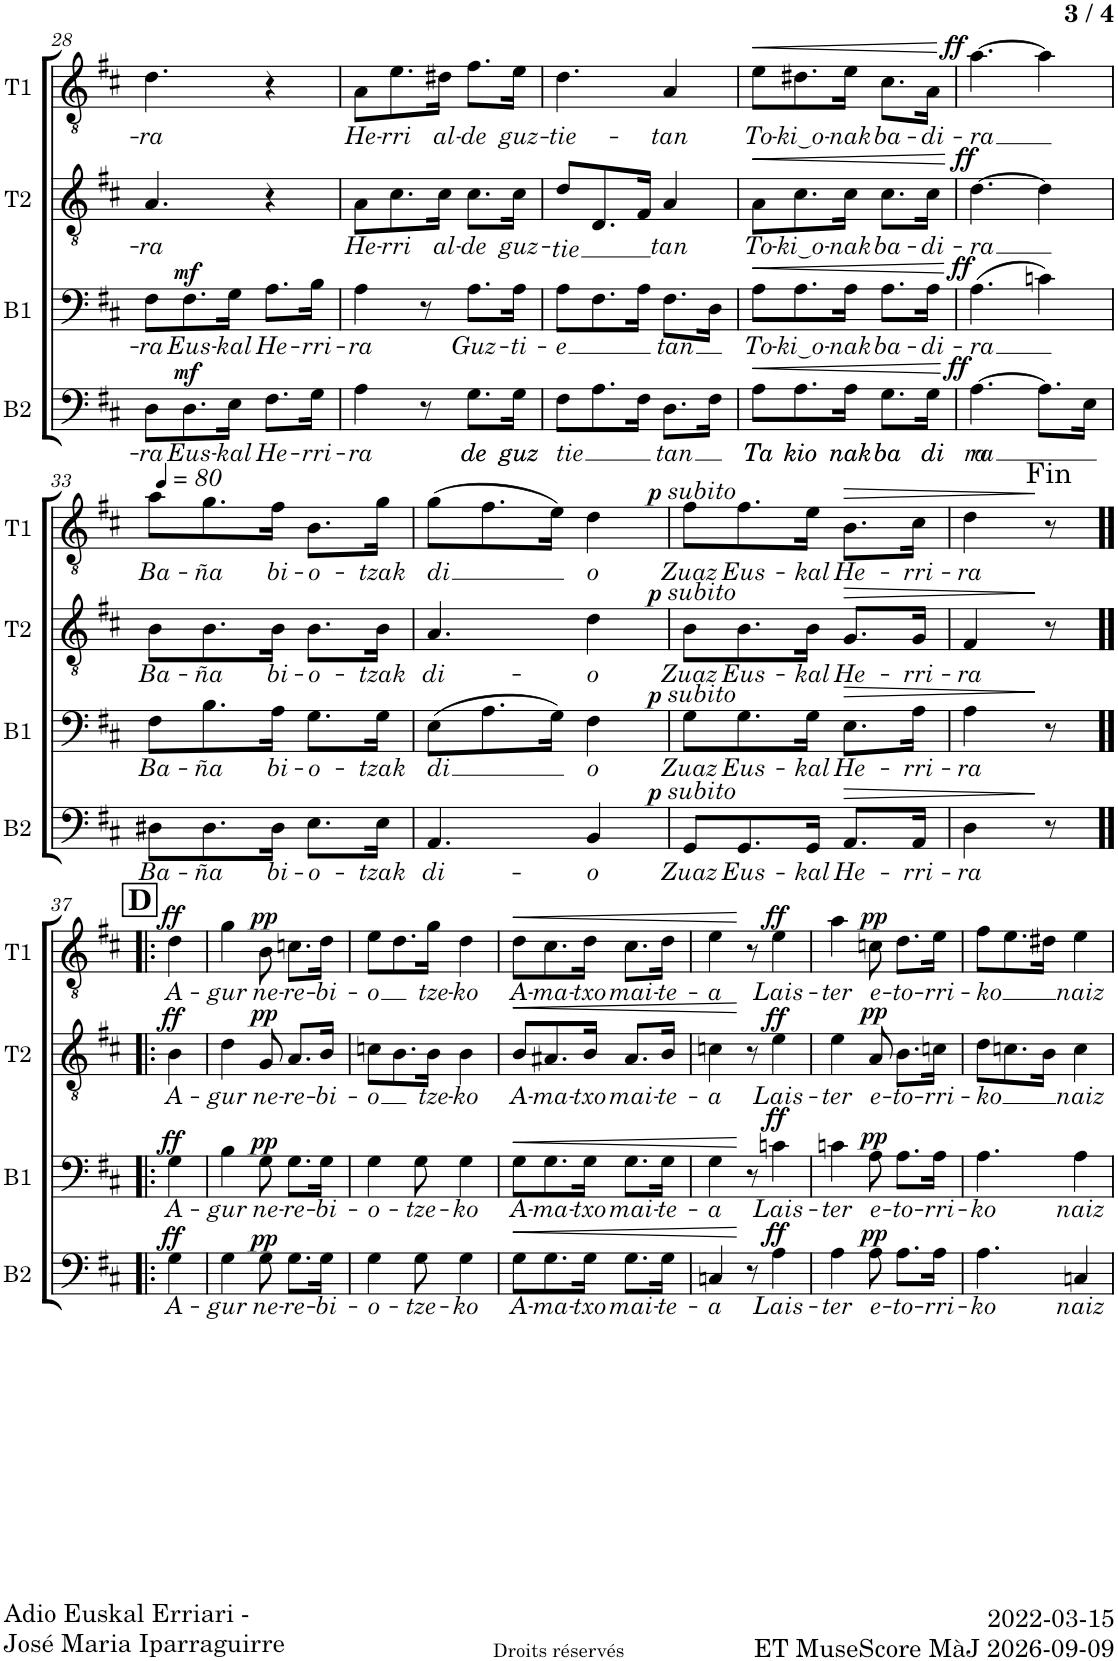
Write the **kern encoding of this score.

**kern	**text	**dynam	**kern	**text	**dynam	**kern	**text	**dynam	**kern	**text	**dynam
*part4	*part4	*part4	*part3	*part3	*part3	*part2	*part2	*part2	*part1	*part1	*part1
*staff4	*staff4	*staff4	*staff3	*staff3	*staff3	*staff2	*staff2	*staff2	*staff1	*staff1	*staff1
*I"Basse	*	*	*I"Baryton	*	*	*I"Ténor 2	*	*	*I"Ténor 1	*	*
*I'B2	*	*	*I'B1	*	*	*I'T2	*	*	*I'T1	*	*
!!LO:PB:g=z
*clefF4	*	*	*clefF4	*	*	*clefGv2	*	*	*clefGv2	*	*
*k[f#c#]	*	*	*k[f#c#]	*	*	*k[f#c#]	*	*	*k[f#c#]	*	*
*M5/8	*	*	*M5/8	*	*	*M5/8	*	*	*M5/8	*	*
=28	=28	=28	=28	=28	=28	=28	=28	=28	=28	=28	=28
!	!LO:LY:b	!	!	!LO:LY:b	!	!	!LO:LY:b	!	!	!LO:LY:b	!
8D\L	-ra	.	8F#\L	-ra	.	4.A/	-ra	.	4.d\	-ra	.
!	!LO:LY:b	!LO:DY:a	!	!LO:LY:b	!LO:DY:a	!	!	!	!	!	!
8.D\	Eus-	mf	8.F#\	Eus-	mf	.	.	.	.	.	.
!	!LO:LY:b	!	!	!LO:LY:b	!	!	!	!	!	!	!
16E\Jk	-kal	.	16G\Jk	-kal	.	.	.	.	.	.	.
!	!LO:LY:b	!	!	!LO:LY:b	!	!	!	!	!	!	!
8.F#\L	He-	.	8.A\L	He-	.	4r	.	.	4r	.	.
!	!LO:LY:b	!	!	!LO:LY:b	!	!	!	!	!	!	!
16G\Jk	-rri-	.	16B\Jk	-rri-	.	.	.	.	.	.	.
=29	=29	=29	=29	=29	=29	=29	=29	=29	=29	=29	=29
!	!LO:LY:b	!	!	!LO:LY:b	!	!	!LO:LY:b	!	!	!LO:LY:b	!
4A\	-ra	.	4A\	-ra	.	8A\L	He-	.	8A\L	He-	.
!	!	!	!	!	!	!	!LO:LY:b	!	!	!LO:LY:b	!
.	.	.	.	.	.	8.c#\	-rri	.	8.e\	-rri	.
8r	.	.	8r	.	.	.	.	.	.	.	.
!	!	!	!	!	!	!	!LO:LY:b	!	!	!LO:LY:b	!
.	.	.	.	.	.	16c#\Jk	al-	.	16d#X\Jk	al-	.
!	!LO:LY:b	!	!	!LO:LY:b	!	!	!LO:LY:b	!	!	!LO:LY:b	!
8.G\L	de	.	8.A\L	Guz-	.	8.c#\L	-de	.	8.f#\L	-de	.
!	!LO:LY:b	!	!	!LO:LY:b	!	!	!LO:LY:b	!	!	!LO:LY:b	!
16G\Jk	guz	.	16A\Jk	-ti-	.	16c#\Jk	guz-	.	16e\Jk	guz-	.
=30	=30	=30	=30	=30	=30	=30	=30	=30	=30	=30	=30
!	!LO:LY:b	!	!	!LO:LY:b	!	!	!LO:LY:b	!	!	!LO:LY:b	!
8F#\L	tie	.	8A\L	-e	.	8d/L	-tie	.	4.d\	-tie-	.
8.A\	.	.	8.F#\	.	.	8.D/	.	.	.	.	.
16F#\Jk	.	.	16A\Jk	.	.	16F#/Jk	.	.	.	.	.
!	!LO:LY:b	!	!	!LO:LY:b	!	!	!LO:LY:b	!	!	!LO:LY:b	!
8.D\L	tan	.	8.F#\L	tan	.	4A/	tan	.	4A/	-tan	.
16F#\Jk	.	.	16D\Jk	.	.	.	.	.	.	.	.
=31	=31	=31	=31	=31	=31	=31	=31	=31	=31	=31	=31
!	!LO:LY:b	!LO:HP:b	!	!LO:LY:b	!LO:HP:b	!	!LO:LY:b	!LO:HP:b	!	!LO:LY:b	!LO:HP:b
8A\L	Ta	<	8A\L	To-	<	8A\L	To-	<	8e\L	To-	<
!	!LO:LY:b	!	!	!LO:LY:b	!	!	!LO:LY:b	!	!	!LO:LY:b	!
8.A\	kio	.	8.A\	-ki ͜ o-	.	8.c#\	-ki ͜ o-	.	8.d#X\	-ki ͜ o-	.
!	!LO:LY:b	!	!	!LO:LY:b	!	!	!LO:LY:b	!	!	!LO:LY:b	!
16A\Jk	nak	.	16A\Jk	nak	.	16c#\Jk	nak	.	16e\Jk	nak	.
!	!LO:LY:b	!	!	!LO:LY:b	!	!	!LO:LY:b	!	!	!LO:LY:b	!
8.G\L	ba	.	8.A\L	ba-	.	8.c#\L	ba-	.	8.c#\L	ba-	.
!	!LO:LY:b	!	!	!LO:LY:b	!	!	!LO:LY:b	!	!	!LO:LY:b	!
16G\Jk	di	.	16A\Jk	-di-	.	16c#\Jk	-di-	.	16A\Jk	-di-	.
.	.	[	.	.	[	.	.	[	.	.	[
=32	=32	=32	=32	=32	=32	=32	=32	=32	=32	=32	=32
!	!LO:LY:b	!LO:DY:a	!	!LO:LY:b	!LO:DY:a	!	!LO:LY:b	!LO:DY:a	!	!LO:LY:b	!LO:DY:a
[4.A\	ra	ff	(4.A\	-ra	ff	[4.d\	-ra	ff	[4.a\	-ra	ff
8.A\L]	.	.	4cn\)	.	.	4d\]	.	.	4a\]	.	.
16E\Jk	.	.	.	.	.	.	.	.	.	.	.
!!LO:LB:g=z
=33	=33	=33	=33	=33	=33	=33	=33	=33	=33	=33	=33
*	*	*	*	*	*	*	*	*	*MM80	*	*
!	!LO:LY:b	!	!	!LO:LY:b	!	!	!LO:LY:b	!	!	!LO:LY:b	!
8D#X\L	Ba-	.	8F#\L	Ba-	.	8B\L	Ba-	.	8a\L	Ba-	.
!	!LO:LY:b	!	!	!LO:LY:b	!	!	!LO:LY:b	!	!	!LO:LY:b	!
8.D#\	-ña	.	8.B\	-ña	.	8.B\	-ña	.	8.g\	-ña	.
!	!LO:LY:b	!	!	!LO:LY:b	!	!	!LO:LY:b	!	!	!LO:LY:b	!
16D#\Jk	bi-	.	16A\Jk	bi-	.	16B\Jk	bi-	.	16f#\Jk	bi-	.
!	!LO:LY:b	!	!	!LO:LY:b	!	!	!LO:LY:b	!	!	!LO:LY:b	!
8.E\L	-o-	.	8.G\L	-o-	.	8.B\L	-o-	.	8.B\L	-o-	.
!	!LO:LY:b	!	!	!LO:LY:b	!	!	!LO:LY:b	!	!	!LO:LY:b	!
16E\Jk	-tzak	.	16G\Jk	-tzak	.	16B\Jk	-tzak	.	16g\Jk	-tzak	.
=34	=34	=34	=34	=34	=34	=34	=34	=34	=34	=34	=34
!	!LO:LY:b	!	!	!LO:LY:b	!	!	!LO:LY:b	!	!	!LO:LY:b	!
4.AA/	di-	.	(8E\L	-di	.	4.A/	di-	.	(8g\L	-di	.
.	.	.	8.A\	.	.	.	.	.	8.f#\	.	.
.	.	.	16G\Jk)	.	.	.	.	.	16e\Jk)	.	.
!	!LO:LY:b	!	!	!LO:LY:b	!	!	!LO:LY:b	!	!	!LO:LY:b	!
4BB/	o	.	4F#\	o	.	4d\	o	.	4d\	o	.
=35	=35	=35	=35	=35	=35	=35	=35	=35	=35	=35	=35
!	!LO:LY:b	!LO:DY:a	!	!LO:LY:b	!	!	!LO:LY:b	!	!	!LO:LY:b	!
!	!	!LO:DY:n=1:a	!	!	!LO:DY:a	!	!	!	!	!	!
!	!	!	!	!	!LO:DY:n=1:a	!	!	!LO:DY:a	!	!	!
!	!	!	!	!	!	!	!	!LO:DY:n=1:a	!	!	!LO:DY:a
!	!	!	!	!	!	!	!	!	!	!	!LO:DY:n=1:a
8GG/L	Zuaz	p other-dynamics	8G\L	Zuaz	p other-dynamics	8B\L	Zuaz	p other-dynamics	8f#\L	Zuaz	p other-dynamics
!	!LO:LY:b	!	!	!LO:LY:b	!	!	!LO:LY:b	!	!	!LO:LY:b	!
8.GG/	Eus-	.	8.G\	Eus-	.	8.B\	Eus-	.	8.f#\	Eus-	.
!	!LO:LY:b	!	!	!LO:LY:b	!	!	!LO:LY:b	!	!	!LO:LY:b	!
16GG/Jk	-kal	.	16G\Jk	-kal	.	16B\Jk	-kal	.	16e\Jk	-kal	.
!	!LO:LY:b	!LO:HP:b	!	!LO:LY:b	!LO:HP:b	!	!LO:LY:b	!LO:HP:b	!	!LO:LY:b	!LO:HP:b
8.AA/L	He-	>	8.E\L	He-	>	8.G/L	He-	>	8.B\L	He-	>
!	!LO:LY:b	!	!	!LO:LY:b	!	!	!LO:LY:b	!	!	!LO:LY:b	!
16AA/Jk	-rri-	.	16A\Jk	-rri-	.	16G/Jk	-rri-	.	16c#\Jk	-rri-	.
=36	=36	=36	=36	=36	=36	=36	=36	=36	=36	=36	=36
!	!LO:LY:b	!	!	!LO:LY:b	!	!	!LO:LY:b	!	!	!LO:LY:b	!
4D\	-ra	.	4A\	-ra	.	4F#/	-ra	.	4d\	-ra	.
8r	.	]	8r	.	]	8r	.	]	8r	.	]
!	!	!	!	!	!	!	!	!	!LO:TX:a:t=<font size="14"/>Fin	!	!
!!LO:LB:g=z
!!LO:REH:place=s1:a:B:cj:fs=14:t=D
=37!|:	=37!|:	=37!|:	=37!|:	=37!|:	=37!|:	=37!|:	=37!|:	=37!|:	=37!|:	=37!|:	=37!|:
*k[f#c#]	*	*	*k[f#c#]	*	*	*k[f#c#]	*	*	*k[f#c#]	*	*
!	!LO:LY:b	!LO:DY:a	!	!LO:LY:b	!LO:DY:a	!	!LO:LY:b	!LO:DY:a	!	!LO:LY:b	!LO:DY:a
4G\	A-	ff	4G\	A-	ff	4B\	A-	ff	4d\	A-	ff
=38	=38	=38	=38	=38	=38	=38	=38	=38	=38	=38	=38
!	!LO:LY:b	!	!	!LO:LY:b	!	!	!LO:LY:b	!	!	!LO:LY:b	!
4G\	-gur	.	4B\	-gur	.	4d\	-gur	.	4g\	-gur	.
!	!LO:LY:b	!LO:DY:a	!	!LO:LY:b	!LO:DY:a	!	!LO:LY:b	!LO:DY:a	!	!LO:LY:b	!LO:DY:a
8G\	ne-	pp	8G\	ne-	pp	8G/	ne-	pp	8B\	ne-	pp
!	!LO:LY:b	!	!	!LO:LY:b	!	!	!LO:LY:b	!	!	!LO:LY:b	!
8.G\L	-re-	.	8.G\L	-re-	.	8.A/L	-re-	.	8.cn\L	-re-	.
!	!LO:LY:b	!	!	!LO:LY:b	!	!	!LO:LY:b	!	!	!LO:LY:b	!
16G\Jk	-bi-	.	16G\Jk	-bi-	.	16B/Jk	-bi-	.	16d\Jk	-bi-	.
=39	=39	=39	=39	=39	=39	=39	=39	=39	=39	=39	=39
!	!LO:LY:b	!	!	!LO:LY:b	!	!	!LO:LY:b	!	!	!LO:LY:b	!
4G\	-o-	.	4G\	-o-	.	8cn\L	-o	.	8e\L	-o	.
.	.	.	.	.	.	8.B\	.	.	8.d\	.	.
!	!LO:LY:b	!	!	!LO:LY:b	!	!	!	!	!	!	!
8G\	-tze-	.	8G\	-tze-	.	.	.	.	.	.	.
!	!	!	!	!	!	!	!LO:LY:b	!	!	!LO:LY:b	!
.	.	.	.	.	.	16B\Jk	tze-	.	16g\Jk	tze-	.
!	!LO:LY:b	!	!	!LO:LY:b	!	!	!LO:LY:b	!	!	!LO:LY:b	!
4G\	-ko	.	4G\	-ko	.	4B\	-ko	.	4d\	-ko	.
=40	=40	=40	=40	=40	=40	=40	=40	=40	=40	=40	=40
!	!LO:LY:b	!LO:HP:b	!	!LO:LY:b	!LO:HP:b	!	!LO:LY:b	!LO:HP:b	!	!LO:LY:b	!LO:HP:b
8G\L	A-	<	8G\L	A-	<	8B/L	A-	<	8d\L	A-	<
!	!LO:LY:b	!	!	!LO:LY:b	!	!	!LO:LY:b	!	!	!LO:LY:b	!
8.G\	-ma-	.	8.G\	-ma-	.	8.A#X/	-ma-	.	8.c#\	-ma-	.
!	!LO:LY:b	!	!	!LO:LY:b	!	!	!LO:LY:b	!	!	!LO:LY:b	!
16G\Jk	-txo	.	16G\Jk	-txo	.	16B/Jk	-txo	.	16d\Jk	-txo	.
!	!LO:LY:b	!	!	!LO:LY:b	!	!	!LO:LY:b	!	!	!LO:LY:b	!
8.G\L	mai-	.	8.G\L	mai-	.	8.A#/L	mai-	.	8.c#\L	mai-	.
!	!LO:LY:b	!	!	!LO:LY:b	!	!	!LO:LY:b	!	!	!LO:LY:b	!
16G\Jk	-te-	.	16G\Jk	-te-	.	16B/Jk	-te-	.	16d\Jk	-te-	.
=41	=41	=41	=41	=41	=41	=41	=41	=41	=41	=41	=41
!	!LO:LY:b	!	!	!LO:LY:b	!	!	!LO:LY:b	!	!	!LO:LY:b	!
4Cn/	-a	.	4G\	-a	.	4cn\	-a	.	4e\	-a	.
8r	.	[	8r	.	[	8r	.	[	8r	.	[
!	!LO:LY:b	!LO:DY:a	!	!LO:LY:b	!LO:DY:a	!	!LO:LY:b	!LO:DY:a	!	!LO:LY:b	!LO:DY:a
4A\	Lais-	ff	4cn\	Lais-	ff	4e\	Lais-	ff	4e\	Lais-	ff
=42	=42	=42	=42	=42	=42	=42	=42	=42	=42	=42	=42
!	!LO:LY:b	!	!	!LO:LY:b	!	!	!LO:LY:b	!	!	!LO:LY:b	!
4A\	-ter	.	4cn\	-ter	.	4e\	-ter	.	4a\	-ter	.
!	!LO:LY:b	!LO:DY:a	!	!LO:LY:b	!LO:DY:a	!	!LO:LY:b	!LO:DY:a	!	!LO:LY:b	!LO:DY:a
8A\	e-	pp	8A\	e-	pp	8A/	e-	pp	8cn\	e-	pp
!	!LO:LY:b	!	!	!LO:LY:b	!	!	!LO:LY:b	!	!	!LO:LY:b	!
8.A\L	-to-	.	8.A\L	-to-	.	8.B\L	-to-	.	8.d\L	-to-	.
!	!LO:LY:b	!	!	!LO:LY:b	!	!	!LO:LY:b	!	!	!LO:LY:b	!
16A\Jk	-rri-	.	16A\Jk	-rri-	.	16cn\Jk	-rri-	.	16e\Jk	-rri-	.
=43	=43	=43	=43	=43	=43	=43	=43	=43	=43	=43	=43
!	!LO:LY:b	!	!	!LO:LY:b	!	!	!LO:LY:b	!	!	!LO:LY:b	!
4.A\	-ko	.	4.A\	-ko	.	8d\L	-ko	.	8f#\L	-ko	.
.	.	.	.	.	.	8.cn\	.	.	8.e\	.	.
.	.	.	.	.	.	16B\Jk	.	.	16d#X\Jk	.	.
!	!LO:LY:b	!	!	!LO:LY:b	!	!	!LO:LY:b	!	!	!LO:LY:b	!
4Cn/	naiz	.	4A\	naiz	.	4c\	naiz	.	4e\	naiz	.
=	=	=	=	=	=	=	=	=	=	=	=
*-	*-	*-	*-	*-	*-	*-	*-	*-	*-	*-	*-
